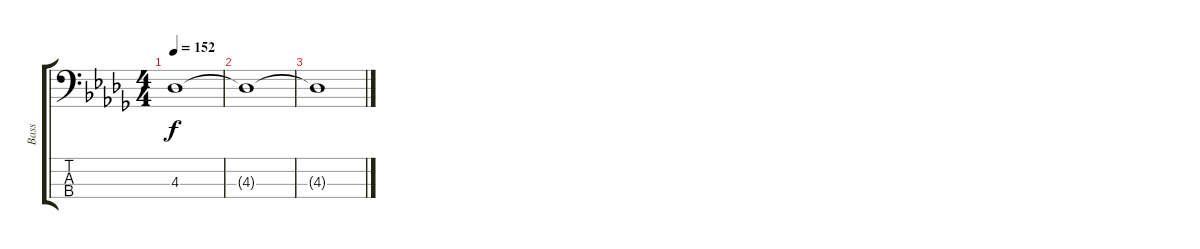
\track ("Bass" "Bass") {instrument electricbassfinger}
\staff {score tabs}
\tuning (G2 D2 A1 E1) {hide}
\ts (4 4)
\tempo 152
\clef f4
\ks db
4.3.1{dy f} |
4.3{t}.1{volume 14} |
4.3{t}.1{volume 13}
